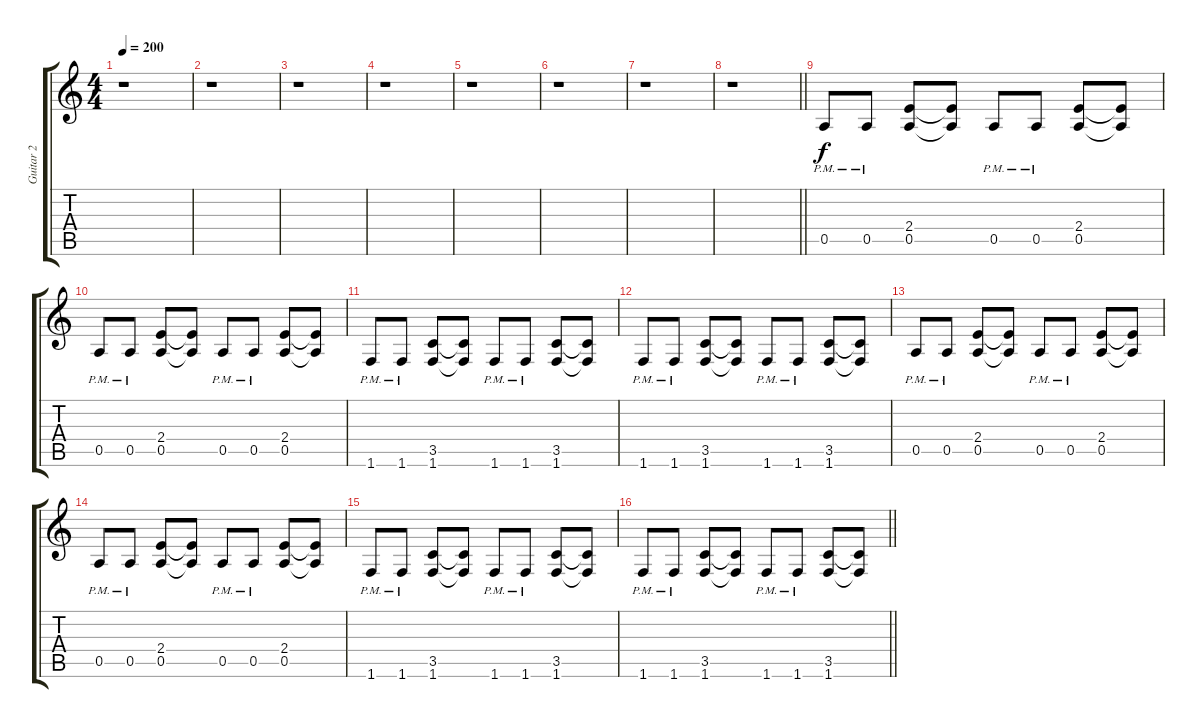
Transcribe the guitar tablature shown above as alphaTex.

\track ("Guitar 2" "Guitar 2") {instrument distortionguitar}
\staff {score tabs}
\tuning (E4 B3 G3 D3 A2 E2) {hide}
\ts (4 4)
\section ("" "")
\tempo 200
\clef g2
\ks c
r.1{dy f} |
r.1 |
r.1 |
r.1 |
r.1 |
r.1 |
r.1 |
\barLineRight lightlight
r.1 |
\section ("" "")
0.5{pm}.8 0.5{pm}.8 (2.4 0.5).8 (2.4{t} 0.5{t}).8 0.5{pm}.8 0.5{pm}.8 (2.4 0.5).8 (2.4{t} 0.5{t}).8 |
0.5{pm}.8 0.5{pm}.8 (2.4 0.5).8 (2.4{t} 0.5{t}).8 0.5{pm}.8 0.5{pm}.8 (2.4 0.5).8 (2.4{t} 0.5{t}).8 |
1.6{pm}.8 1.6{pm}.8 (3.5 1.6).8 (3.5{t} 1.6{t}).8 1.6{pm}.8 1.6{pm}.8 (3.5 1.6).8 (3.5{t} 1.6{t}).8 |
1.6{pm}.8 1.6{pm}.8 (3.5 1.6).8 (3.5{t} 1.6{t}).8 1.6{pm}.8 1.6{pm}.8 (3.5 1.6).8 (3.5{t} 1.6{t}).8 |
0.5{pm}.8 0.5{pm}.8 (2.4 0.5).8 (2.4{t} 0.5{t}).8 0.5{pm}.8 0.5{pm}.8 (2.4 0.5).8 (2.4{t} 0.5{t}).8 |
0.5{pm}.8 0.5{pm}.8 (2.4 0.5).8 (2.4{t} 0.5{t}).8 0.5{pm}.8 0.5{pm}.8 (2.4 0.5).8 (2.4{t} 0.5{t}).8 |
1.6{pm}.8 1.6{pm}.8 (3.5 1.6).8 (3.5{t} 1.6{t}).8 1.6{pm}.8 1.6{pm}.8 (3.5 1.6).8 (3.5{t} 1.6{t}).8 |
\barLineRight lightlight
1.6{pm}.8 1.6{pm}.8 (3.5 1.6).8 (3.5{t} 1.6{t}).8 1.6{pm}.8 1.6{pm}.8 (3.5 1.6).8 (3.5{t} 1.6{t}).8
